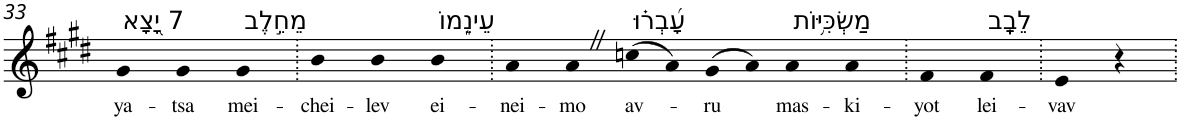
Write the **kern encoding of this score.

**kern	**text
*part1	*part1
*staff1	*staff1
*I"Piano	*
*I'Pno	*
!!LO:PB:g=z
*clefG2	*
*k[f#c#g#d#]	*
*E:	*
=33	=33
!LO:TX:a:t=7 יָ֭צָא	!
!	!LO:LY:b
4g#	ya-
!	!LO:LY:b
4g#	-tsa
!LO:TX:a:t=מֵחֵ֣לֶב	!
!	!LO:LY:b
4g#	mei-
=34.	=34.
!	!LO:LY:b
4b	-chei-
!	!LO:LY:b
4b	-lev
!LO:TX:a:t=עֵינֵ֑מוֹ	!
!	!LO:LY:b
4b	ei-
=35.	=35.
!	!LO:LY:b
4a	-nei-
!	!LO:LY:b
4aZ	-mo
!LO:TX:a:t=עָ֝בְר֗וּ	!
!	!LO:LY:b
(>8ccn	av-
8a)	.
!	!LO:LY:b
(>8g#	-ru
8a)	.
!LO:TX:a:t=מַשְׂכִּיּ֥וֹת	!
!	!LO:LY:b
4a	mas-
!	!LO:LY:b
4a	-ki-
=36.	=36.
!	!LO:LY:b
4f#	-yot
!LO:TX:a:t=לֵבָֽב	!
!	!LO:LY:b
4f#	lei-
=37.	=37.
!	!LO:LY:b
4e	-vav
4r	.
=.	=.
*-	*-
